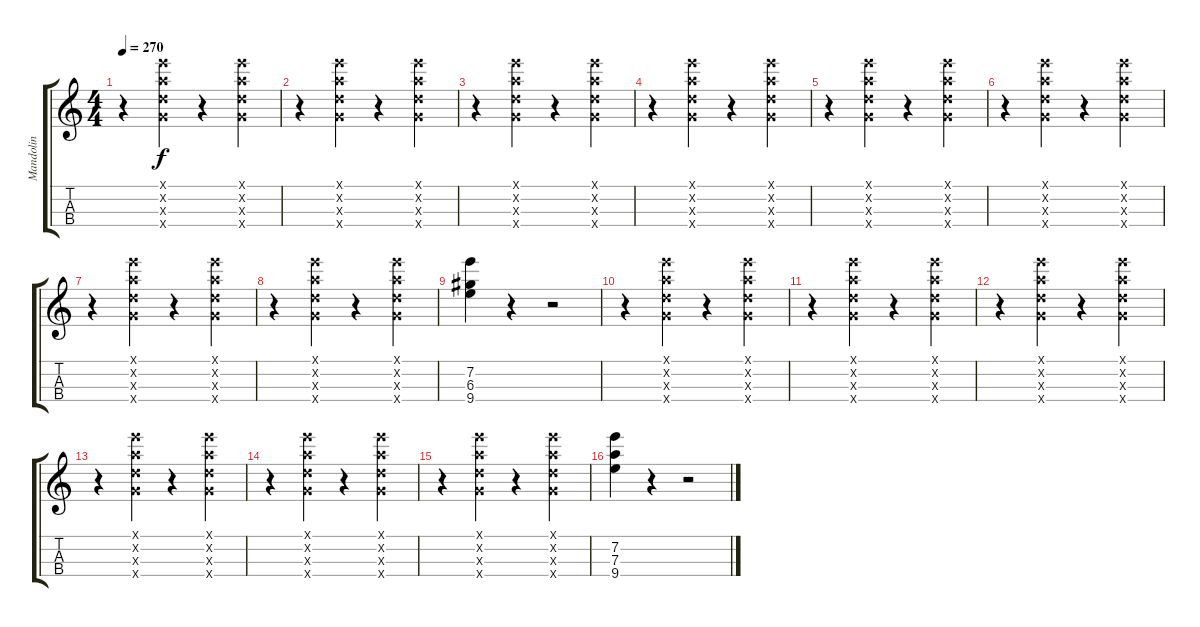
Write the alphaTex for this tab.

\track ("Mandolin" "Mandolin") {instrument acousticguitarnylon}
\staff {score tabs}
\tuning (E5 A4 D4 G3) {hide}
\ts (4 4)
\tempo 270
\clef g2
\ks c
r.4{dy f} (0.1{x} 0.2{x} 0.3{x} 0.4{x}).4 r.4 (0.1{x} 0.2{x} 0.3{x} 0.4{x}).4 |
r.4 (0.1{x} 0.2{x} 0.3{x} 0.4{x}).4 r.4 (0.1{x} 0.2{x} 0.3{x} 0.4{x}).4 |
r.4 (0.1{x} 0.2{x} 0.3{x} 0.4{x}).4 r.4 (0.1{x} 0.2{x} 0.3{x} 0.4{x}).4 |
r.4 (0.1{x} 0.2{x} 0.3{x} 0.4{x}).4 r.4 (0.1{x} 0.2{x} 0.3{x} 0.4{x}).4 |
r.4 (0.1{x} 0.2{x} 0.3{x} 0.4{x}).4 r.4 (0.1{x} 0.2{x} 0.3{x} 0.4{x}).4 |
r.4 (0.1{x} 0.2{x} 0.3{x} 0.4{x}).4 r.4 (0.1{x} 0.2{x} 0.3{x} 0.4{x}).4 |
r.4 (0.1{x} 0.2{x} 0.3{x} 0.4{x}).4 r.4 (0.1{x} 0.2{x} 0.3{x} 0.4{x}).4 |
r.4 (0.1{x} 0.2{x} 0.3{x} 0.4{x}).4 r.4 (0.1{x} 0.2{x} 0.3{x} 0.4{x}).4 |
(7.2 6.3 9.4).4 r.4 r.2 |
r.4 (0.1{x} 0.2{x} 0.3{x} 0.4{x}).4 r.4 (0.1{x} 0.2{x} 0.3{x} 0.4{x}).4 |
r.4 (0.1{x} 0.2{x} 0.3{x} 0.4{x}).4 r.4 (0.1{x} 0.2{x} 0.3{x} 0.4{x}).4 |
r.4 (0.1{x} 0.2{x} 0.3{x} 0.4{x}).4 r.4 (0.1{x} 0.2{x} 0.3{x} 0.4{x}).4 |
r.4 (0.1{x} 0.2{x} 0.3{x} 0.4{x}).4 r.4 (0.1{x} 0.2{x} 0.3{x} 0.4{x}).4 |
r.4 (0.1{x} 0.2{x} 0.3{x} 0.4{x}).4 r.4 (0.1{x} 0.2{x} 0.3{x} 0.4{x}).4 |
r.4 (0.1{x} 0.2{x} 0.3{x} 0.4{x}).4 r.4 (0.1{x} 0.2{x} 0.3{x} 0.4{x}).4 |
(7.2 7.3 9.4).4 r.4 r.2
